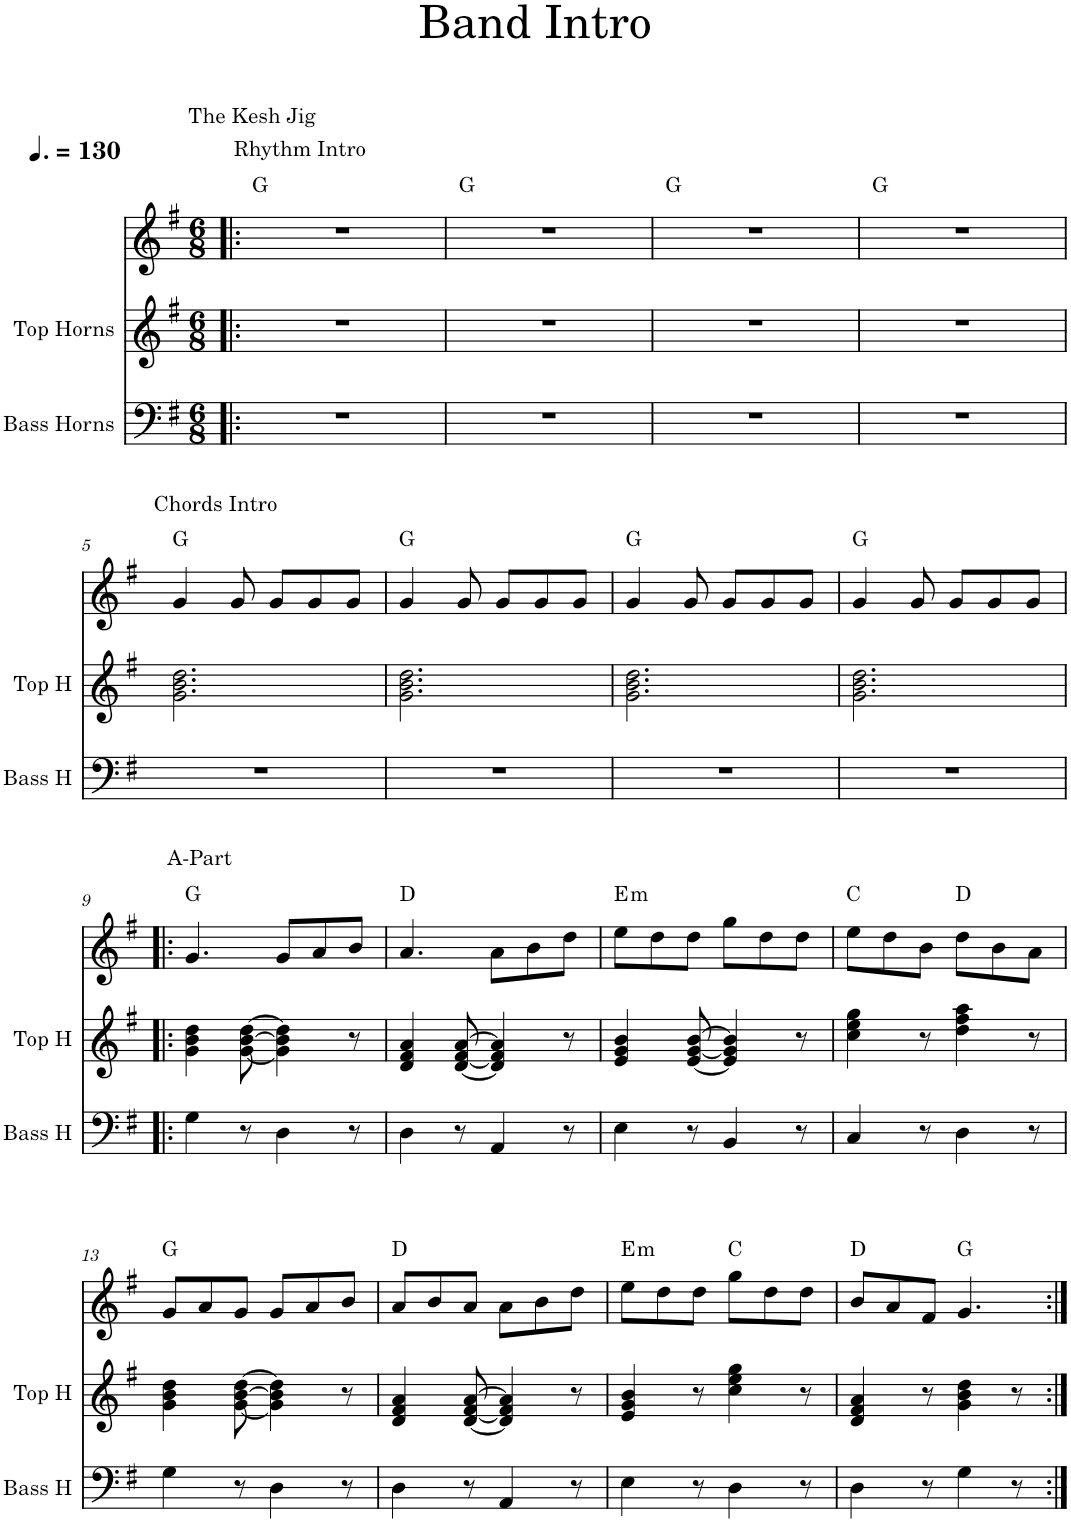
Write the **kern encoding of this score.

**kern	**kern	**kern	**harte
*part3	*part2	*part1	*part1
*staff3	*staff2	*staff1	*
*I"Bass Horns	*I"Top Horns	*I"Piano	*
*I'Bass H	*I'Top H	*I'Pno	*
*clefF4	*clefG2	*clefG2	*
*	*Trd7c12	*	*
*k[f#]	*k[f#]	*k[f#]	*
*M6/8	*M6/8	*M6/8	*
*MM195	*MM195	*MM195	*
=1!|:	=1!|:	=1!|:	=1!|:
!	!	!LO:TX:a:t=The Kesh Jig	!
!	!	!LO:TX:a:t=Rhythm Intro	!
2.r	2.r	2.r	G:maj
=2	=2	=2	=2
2.r	2.r	2.r	G:maj
=3	=3	=3	=3
2.r	2.r	2.r	G:maj
=4	=4	=4	=4
2.r	2.r	2.r	G:maj
!!LO:LB:g=z
=5	=5	=5	=5
!	!	!LO:TX:a:t=Chords Intro	!
2.r	2.g\ 2.b\ 2.dd\	4g/	G:maj
.	.	8g/	.
.	.	8g/L	.
.	.	8g/	.
.	.	8g/J	.
=6	=6	=6	=6
2.r	2.g\ 2.b\ 2.dd\	4g/	G:maj
.	.	8g/	.
.	.	8g/L	.
.	.	8g/	.
.	.	8g/J	.
=7	=7	=7	=7
2.r	2.g\ 2.b\ 2.dd\	4g/	G:maj
.	.	8g/	.
.	.	8g/L	.
.	.	8g/	.
.	.	8g/J	.
=8	=8	=8	=8
2.r	2.g\ 2.b\ 2.dd\	4g/	G:maj
.	.	8g/	.
.	.	8g/L	.
.	.	8g/	.
.	.	8g/J	.
!!LO:LB:g=z
=9!|:	=9!|:	=9!|:	=9!|:
!	!	!LO:TX:a:t=A-Part	!
4G\	4g\ 4b\ 4dd\	4.g/	G:maj
8r	[8g\ [8b\ [8dd\	.	.
4D\	4g\] 4b\] 4dd\]	8g/L	.
.	.	8a/	.
8r	8r	8b/J	.
=10	=10	=10	=10
4D\	4d/ 4f#/ 4a/	4.a/	D:maj
8r	[8d/ [8f#/ [8a/	.	.
4AA/	4d/] 4f#/] 4a/]	8a\L	.
.	.	8b\	.
8r	8r	8dd\J	.
=11	=11	=11	=11
!	!	!	!LO:H:kt=m
4E\	4e/ 4g/ 4b/	8ee\L	E:min
.	.	8dd\	.
8r	[8e/ [8g/ [8b/	8dd\J	.
4BB/	4e/] 4g/] 4b/]	8gg\L	.
.	.	8dd\	.
8r	8r	8dd\J	.
=12	=12	=12	=12
4C/	4cc\ 4ee\ 4gg\	8ee\L	C:maj
.	.	8dd\	.
8r	8r	8b\J	.
4D\	4dd\ 4ff#\ 4aa\	8dd\L	D:maj
.	.	8b\	.
8r	8r	8a\J	.
!!LO:LB:g=z
=13	=13	=13	=13
4G\	4g\ 4b\ 4dd\	8g/L	G:maj
.	.	8a/	.
8r	[8g\ [8b\ [8dd\	8g/J	.
4D\	4g\] 4b\] 4dd\]	8g/L	.
.	.	8a/	.
8r	8r	8b/J	.
=14	=14	=14	=14
4D\	4d/ 4f#/ 4a/	8a/L	D:maj
.	.	8b/	.
8r	[8d/ [8f#/ [8a/	8a/J	.
4AA/	4d/] 4f#/] 4a/]	8a\L	.
.	.	8b\	.
8r	8r	8dd\J	.
=15	=15	=15	=15
!	!	!	!LO:H:kt=m
4E\	4e/ 4g/ 4b/	8ee\L	E:min
.	.	8dd\	.
8r	8r	8dd\J	.
4D\	4cc\ 4ee\ 4gg\	8gg\L	C:maj
.	.	8dd\	.
8r	8r	8dd\J	.
=16	=16	=16	=16
4D\	4d/ 4f#/ 4a/	8b/L	D:maj
.	.	8a/	.
8r	8r	8f#/J	.
4G\	4g\ 4b\ 4dd\	4.g/	G:maj
8r	8r	.	.
=:|!	=:|!	=:|!	=:|!
*-	*-	*-	*-
